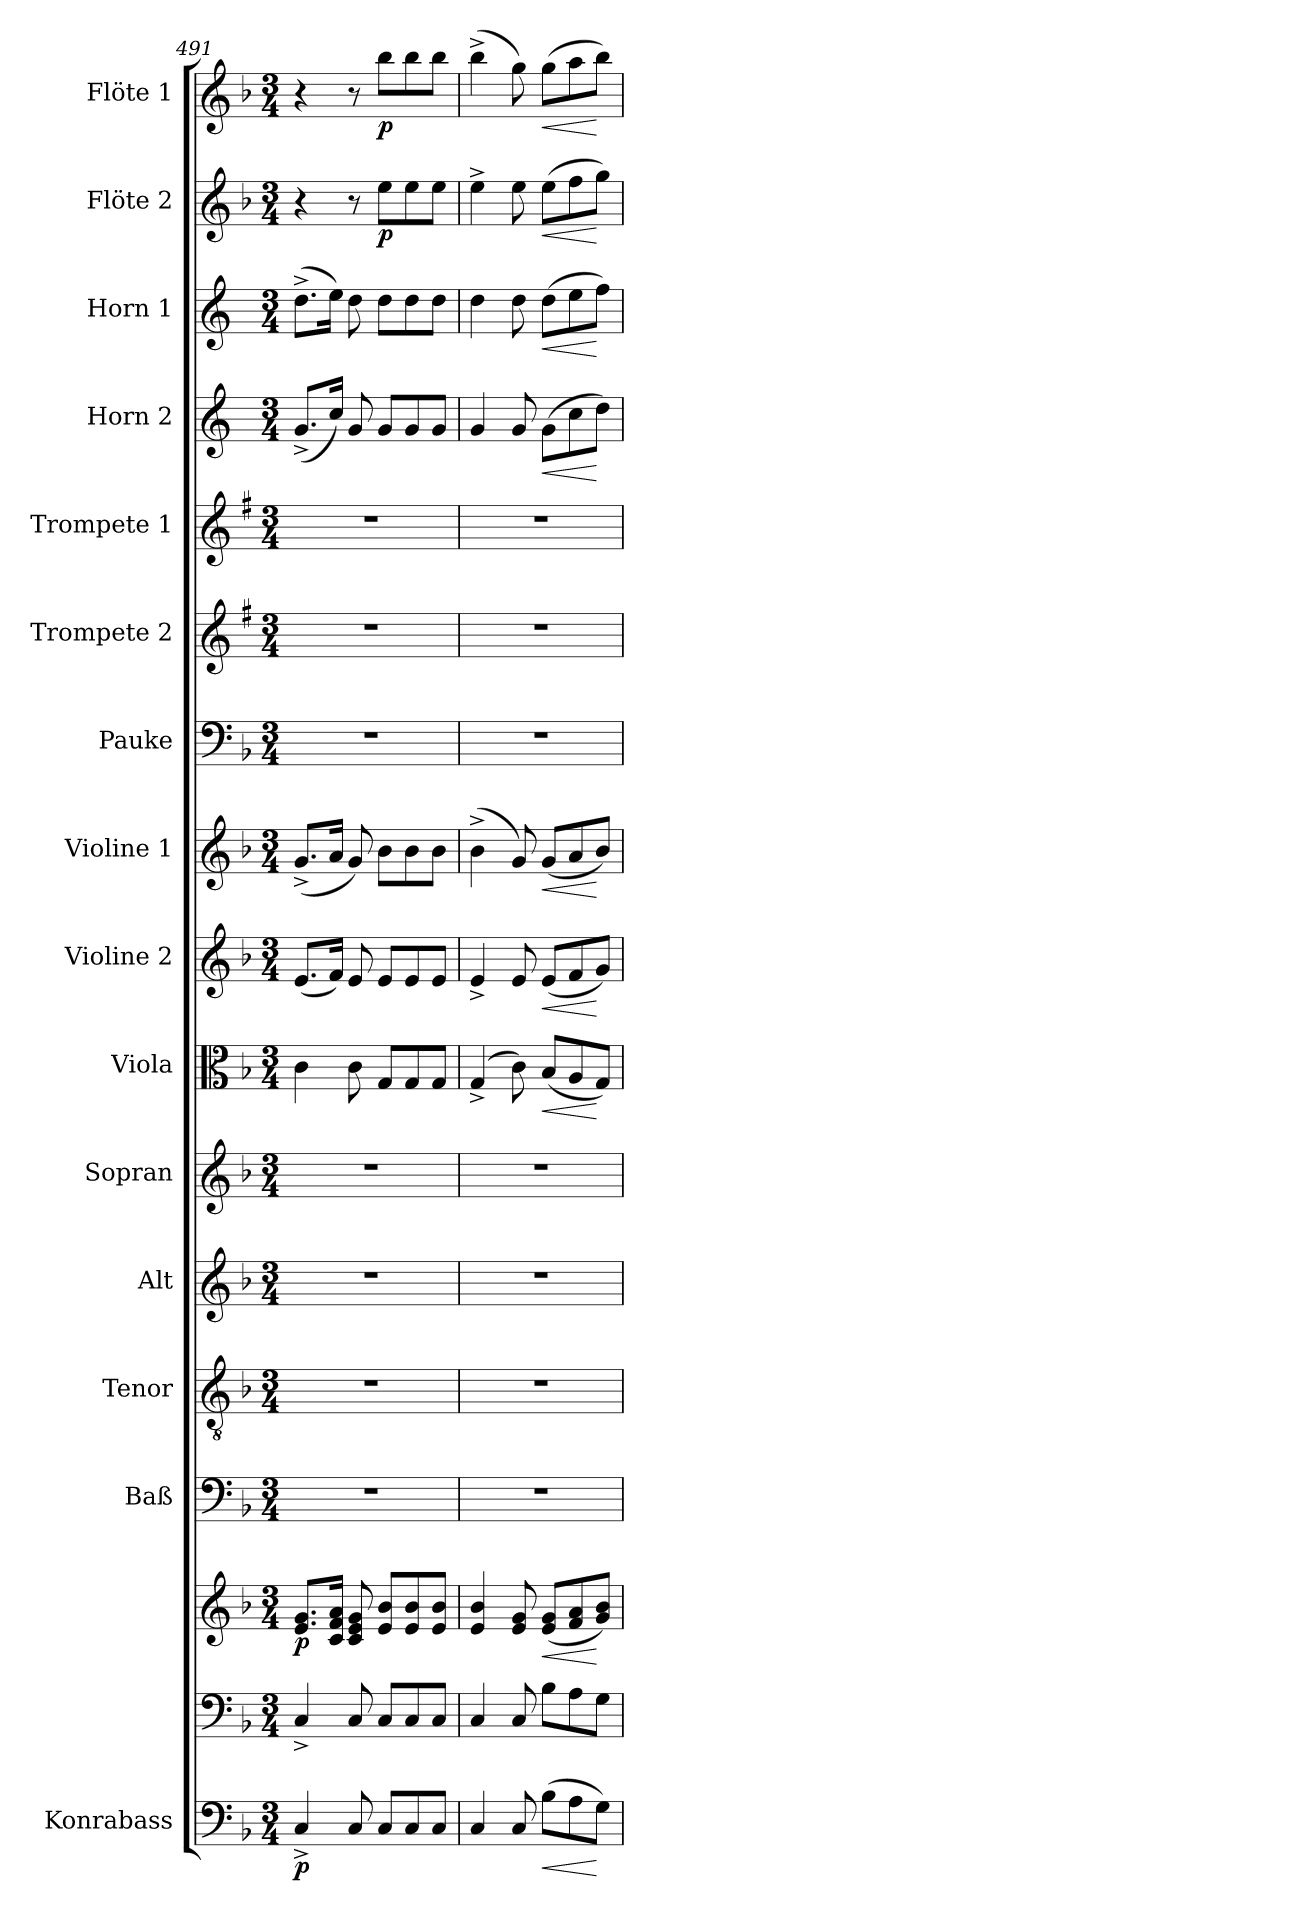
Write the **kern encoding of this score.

**kern	**dynam	**kern	**kern	**dynam	**kern	**kern	**kern	**kern	**kern	**dynam	**kern	**dynam	**kern	**dynam	**kern	**kern	**kern	**kern	**dynam	**kern	**dynam	**kern	**dynam	**kern	**dynam
*part16	*part16	*part15	*part15	*part15	*part14	*part13	*part12	*part11	*part10	*part10	*part9	*part9	*part8	*part8	*part7	*part6	*part5	*part4	*part4	*part3	*part3	*part2	*part2	*part1	*part1
*staff17	*staff17	*staff16	*staff15	*staff15/16	*staff14	*staff13	*staff12	*staff11	*staff10	*staff10	*staff9	*staff9	*staff8	*staff8	*staff7	*staff6	*staff5	*staff4	*staff4	*staff3	*staff3	*staff2	*staff2	*staff1	*staff1
*I"Konrabass	*	*	*	*	*I"Baß	*I"Tenor	*I"Alt	*I"Sopran	*I"Viola	*	*I"Violine 2	*	*I"Violine 1	*	*I"Pauke	*I"Trompete 2	*I"Trompete 1	*I"Horn 2	*	*I"Horn 1	*	*I"Flöte 2	*	*I"Flöte 1	*
*I'Kb.	*	*	*	*	*I'Baß	*I'Ten	*I'Alt	*I'Sop	*I'Vla.	*	*I'Vln. 2	*	*I'Vln. 1	*	*I'Pk.	*I'Trp. 2	*I'Trp. 1	*I'Hrn. 2	*	*I'Hrn. 1	*	*I'Fl. 2	*	*I'Fl. 1	*
*clefF4	*	*clefF4	*clefG2	*	*clefF4	*clefGv2	*clefG2	*clefG2	*clefC3	*	*clefG2	*	*clefG2	*	*clefF4	*clefG2	*clefG2	*clefG2	*	*clefG2	*	*clefG2	*	*clefG2	*
*ITrd7c12	*	*	*	*	*	*	*	*	*	*	*	*	*	*	*	*ITrd1c2	*ITrd1c2	*ITrd4c7	*	*ITrd4c7	*	*	*	*	*
*k[b-]	*	*k[b-]	*k[b-]	*	*k[b-]	*k[b-]	*k[b-]	*k[b-]	*k[b-]	*	*k[b-]	*	*k[b-]	*	*k[b-]	*k[b-]	*k[b-]	*k[b-]	*	*k[b-]	*	*k[b-]	*	*k[b-]	*
*F:	*	*F:	*F:	*	*F:	*F:	*F:	*F:	*F:	*	*F:	*	*F:	*	*F:	*F:	*F:	*F:	*	*F:	*	*F:	*	*F:	*
*M3/4	*	*M3/4	*M3/4	*	*M3/4	*M3/4	*M3/4	*M3/4	*M3/4	*	*M3/4	*	*M3/4	*	*M3/4	*M3/4	*M3/4	*M3/4	*	*M3/4	*	*M3/4	*	*M3/4	*
=491	=491	=491	=491	=491	=491	=491	=491	=491	=491	=491	=491	=491	=491	=491	=491	=491	=491	=491	=491	=491	=491	=491	=491	=491	=491
!	!LO:DY:b	!	!	!LO:DY:b	!	!	!	!	!	!	!	!	!	!	!	!	!	!	!	!	!	!	!	!	!
4CC^>/	p	4C^</	8.e/ 8.g/L	p	2.r	2.r	2.r	2.r	4c\	.	(<8.e/L	.	(<8.g^</L	.	2.r	2.r	2.r	(<8.c^</L	.	(>8.g^>\L	.	4r	.	4r	.
.	.	.	16c/ 16f/ 16a/Jk	.	.	.	.	.	.	.	16f/Jk)	.	16a/Jk	.	.	.	.	16f/Jk)	.	16a\Jk)	.	.	.	.	.
8CC/	.	8C/	8c/ 8e/ 8g/	.	.	.	.	.	8c\	.	8e/	.	8g/)	.	.	.	.	8c/	.	8g\	.	8r	.	8r	.
!	!	!	!	!	!	!	!	!	!	!	!	!	!	!	!	!	!	!	!	!	!	!	!LO:DY:b	!	!LO:DY:b
8CC/L	.	8C/L	8e/ 8b-/L	.	.	.	.	.	8G/L	.	8e/L	.	8b-\L	.	.	.	.	8c/L	.	8g\L	.	8ee\L	p	8bb-\L	p
8CC/	.	8C/	8e/ 8b-/	.	.	.	.	.	8G/	.	8e/	.	8b-\	.	.	.	.	8c/	.	8g\	.	8ee\	.	8bb-\	.
8CC/J	.	8C/J	8e/ 8b-/J	.	.	.	.	.	8G/J	.	8e/J	.	8b-\J	.	.	.	.	8c/J	.	8g\J	.	8ee\J	.	8bb-\J	.
=492	=492	=492	=492	=492	=492	=492	=492	=492	=492	=492	=492	=492	=492	=492	=492	=492	=492	=492	=492	=492	=492	=492	=492	=492	=492
4CC/	.	4C/	4e/ 4b-/	.	2.r	2.r	2.r	2.r	(4G^</	.	4e^</	.	(>4b-^>\	.	2.r	2.r	2.r	4c/	.	4g\	.	4ee^>\	.	(>4bb-^>\	.
8CC/	.	8C/	8e/ 8g/	.	.	.	.	.	8c\)	.	8e/	.	8g/)	.	.	.	.	8c/	.	8g\	.	8ee\	.	8gg\)	.
!	!LO:HP:b	!	!	!LO:HP:b	!	!	!	!	!	!LO:HP:b	!	!LO:HP:b	!	!LO:HP:b	!	!	!	!	!LO:HP:b	!	!LO:HP:b	!	!LO:HP:b	!	!LO:HP:b
(>8BB-\L	<	8B-\L	(<8e/ 8g/L	<	.	.	.	.	(<8B-/L	<	(<8e/L	<	(<8g/L	<	.	.	.	(>8c\L	<	(>8g\L	<	(>8ee\L	<	(>8gg\L	<
8AA\	.	8A\	8f/ 8a/	.	.	.	.	.	8A/	.	8f/	.	8a/	.	.	.	.	8f\	.	8a\	.	8ff\	.	8aa\	.
8GG\J)	[	8G\J	8g/ 8b-/J)	[	.	.	.	.	8G/J)	[	8g/J)	[	8b-/J)	[	.	.	.	8g\J)	[	8b-\J)	[	8gg\J)	[	8bb-\J)	[
=	=	=	=	=	=	=	=	=	=	=	=	=	=	=	=	=	=	=	=	=	=	=	=	=	=
*-	*-	*-	*-	*-	*-	*-	*-	*-	*-	*-	*-	*-	*-	*-	*-	*-	*-	*-	*-	*-	*-	*-	*-	*-	*-
